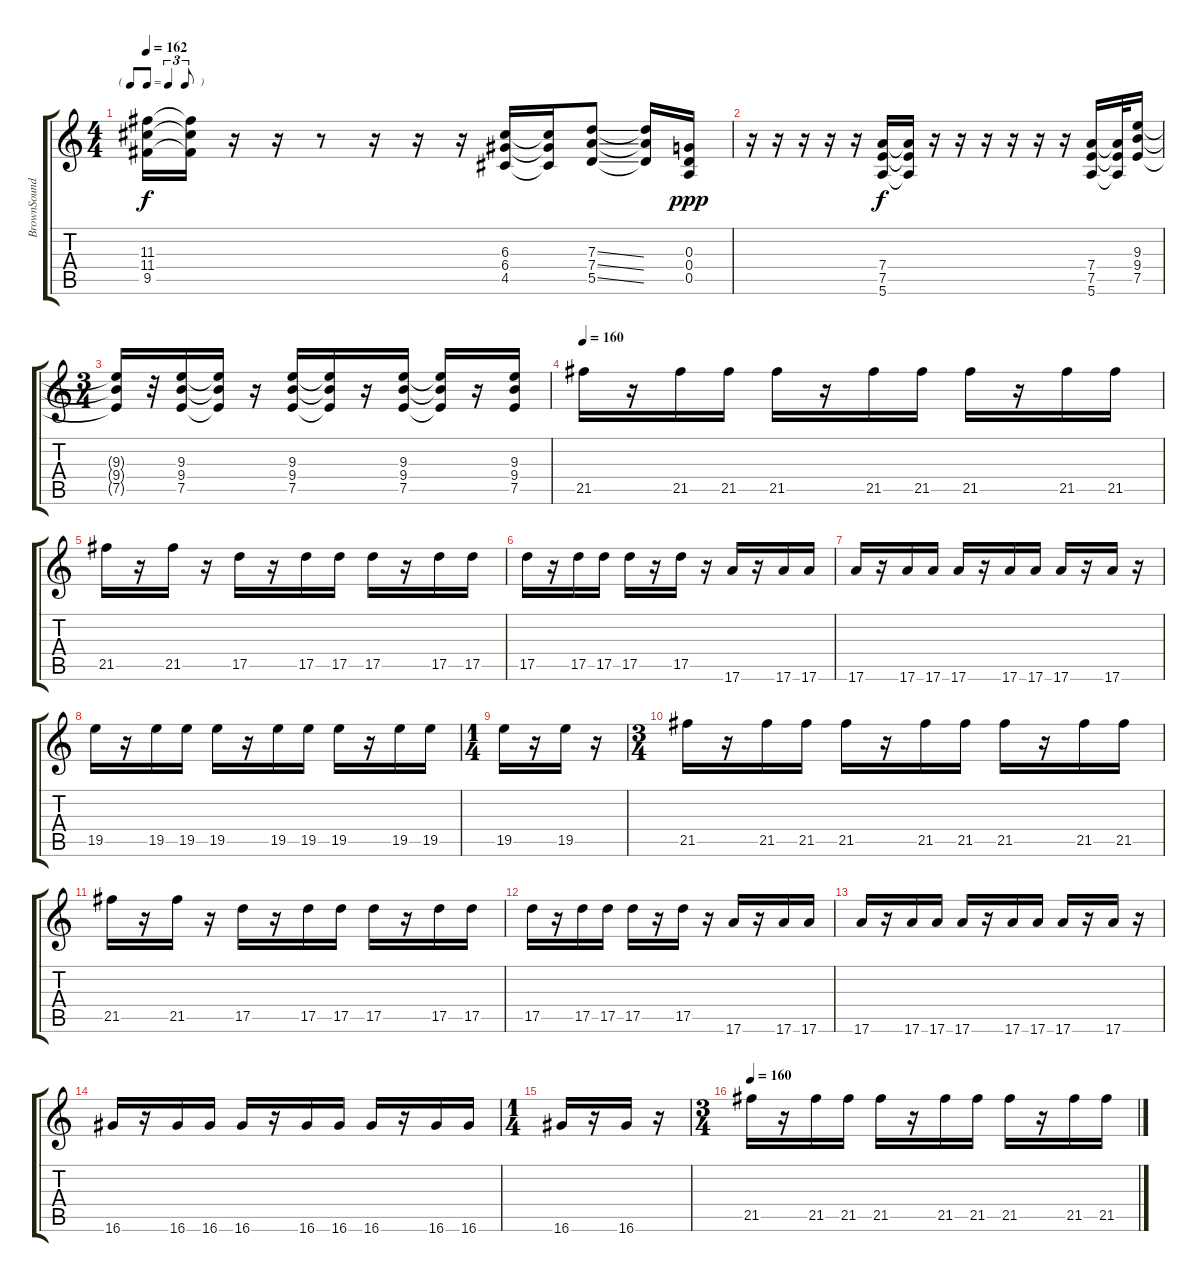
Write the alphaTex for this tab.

\track ("BrownSound        gtr 2" "BrownSound") {instrument distortionguitar}
\staff {score tabs}
\tuning (E4 B3 G3 D3 A2 E2) {hide}
\ts (4 4)
\tf triplet8th
\tempo 162
\tempo 120
\tempo 162
\clef g2
\ks c
(11.3 11.4 9.5).16{dy f instrument distortionguitar} (11.3{t} 11.4{t} 9.5{t}).16 r.16 r.16 r.8 r.16 r.16 r.16 (6.3 6.4 4.5).16 (6.3{t} 6.4{t} 4.5{t}).16 (7.3{ss} 7.4{ss} 5.5{ss}).8 (7.3{t} 7.4{t} 5.5{t}).16 (0.3 0.4 0.5).16{dy ppp} |
r.16 r.16 r.16 r.16 r.16 (7.4 7.5 5.6).16{dy f} (7.4{t} 7.5{t} 5.6{t}).16 r.16 r.16 r.16 r.16 r.16 r.16 (7.4 7.5 5.6).16 (7.4{t} 7.5{t} 5.6{t}).32 (9.3 9.4 7.5).16 |
\ts (3 4)
(9.3{t} 9.4{t} 7.5{t}).16 r.32 (9.3 9.4 7.5).16 (9.3{t} 9.4{t} 7.5{t}).16 r.16 (9.3 9.4 7.5).16 (9.3{t} 9.4{t} 7.5{t}).16 r.16 (9.3 9.4 7.5).16 (9.3{t} 9.4{t} 7.5{t}).16 r.16 (9.3 9.4 7.5).16 |
\tempo 160
21.5.16{volume 12 instrument electricguitarmuted} r.16 21.5.16 21.5.16 21.5.16 r.16 21.5.16 21.5.16 21.5.16 r.16 21.5.16 21.5.16 |
21.5.16 r.16 21.5.16 r.16 17.5.16 r.16 17.5.16 17.5.16 17.5.16 r.16 17.5.16 17.5.16 |
17.5.16 r.16 17.5.16 17.5.16 17.5.16 r.16 17.5.16 r.16 17.6.16 r.16 17.6.16 17.6.16 |
17.6.16 r.16 17.6.16 17.6.16 17.6.16 r.16 17.6.16 17.6.16 17.6.16 r.16 17.6.16 r.16 |
19.5.16 r.16 19.5.16 19.5.16 19.5.16 r.16 19.5.16 19.5.16 19.5.16 r.16 19.5.16 19.5.16 |
\ts (1 4)
19.5.16 r.16 19.5.16 r.16 |
\ts (3 4)
21.5.16 r.16 21.5.16 21.5.16 21.5.16 r.16 21.5.16 21.5.16 21.5.16 r.16 21.5.16 21.5.16 |
21.5.16 r.16 21.5.16 r.16 17.5.16 r.16 17.5.16 17.5.16 17.5.16 r.16 17.5.16 17.5.16 |
17.5.16 r.16 17.5.16 17.5.16 17.5.16 r.16 17.5.16 r.16 17.6.16 r.16 17.6.16 17.6.16 |
17.6.16 r.16 17.6.16 17.6.16 17.6.16 r.16 17.6.16 17.6.16 17.6.16 r.16 17.6.16 r.16 |
16.6.16 r.16 16.6.16 16.6.16 16.6.16 r.16 16.6.16 16.6.16 16.6.16 r.16 16.6.16 16.6.16 |
\ts (1 4)
16.6.16 r.16 16.6.16 r.16 |
\ts (3 4)
\tempo 160
21.5.16{volume 12 instrument electricguitarmuted} r.16 21.5.16 21.5.16 21.5.16 r.16 21.5.16 21.5.16 21.5.16 r.16 21.5.16 21.5.16
